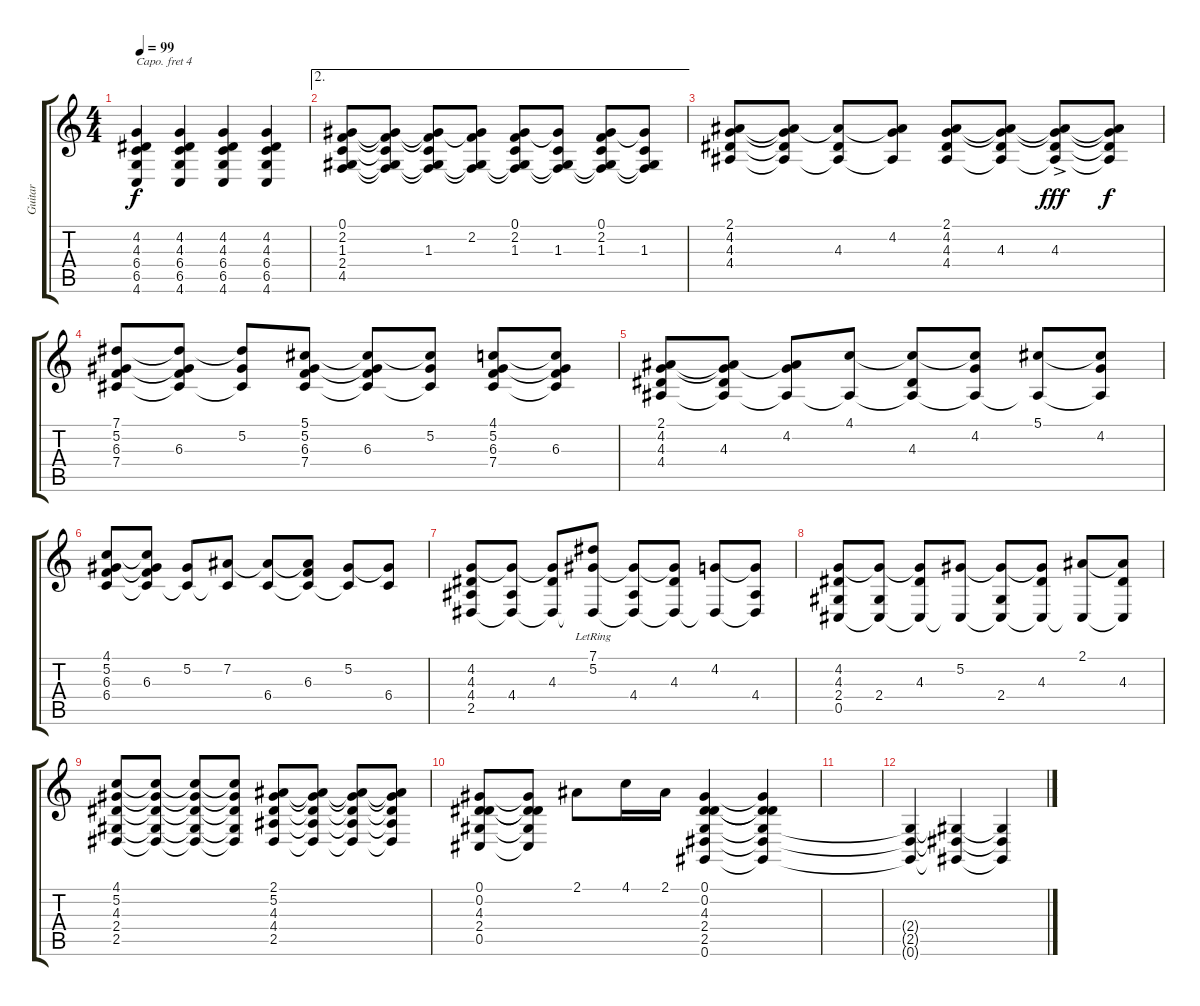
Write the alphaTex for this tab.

\track ("Guitar" "Guitar") {instrument brightacousticpiano}
\staff {score tabs}
\capo 4
\tuning (E4 B3 G3 D3 A2 E2) {hide}
\ts (4 4)
\tempo 99
\clef g2
\ks c
(4.2 4.3 6.4 6.5 4.6).4{dy f} (4.2 4.3 6.4 6.5 4.6).4 (4.2 4.3 6.4 6.5 4.6).4 (4.2 4.3 6.4 6.5 4.6).4 |
\ae 2
(0.1 2.2 1.3 2.4 4.5).8 (0.1{t} 2.2{t} 1.3{t} 2.4{t} 4.5{t}).8 (0.1{t} 2.2{t} 1.3 2.4{t} 4.5{t}).8 (0.1{t} 2.2 2.4{t} 4.5{t}).8 (0.1 2.2 1.3 2.4{t} 4.5{t}).8 (0.1{t} 1.3 2.4{t} 4.5{t}).8 (0.1 2.2 1.3 2.4{t} 4.5{t}).8 (0.1{t} 1.3 2.4{t} 4.5{t}).8 |
(2.1 4.2 4.3 4.4).8 (2.1{t} 4.2{t} 4.3{t} 4.4{t}).8 (2.1{t} 4.3 4.4{t}).8 (2.1{t} 4.2 4.4{t}).8 (2.1 4.2 4.3 4.4).8 (2.1{t} 4.2{t} 4.3 4.4{t}).8 (2.1{t} 4.2{t} 4.3{ac} 4.4{t}).8{dy fff} (2.1{t} 4.2{t} 4.3{t} 4.4{t}).8{dy f} |
(7.1 5.2 6.3 7.4).8 (7.1{t} 5.2{t} 6.3 7.4{t}).8 (7.1{t} 5.2 7.4{t}).8 (5.1 5.2 6.3 7.4).8 (5.1{t} 5.2{t} 6.3 7.4{t}).8 (5.1{t} 5.2 7.4{t}).8 (4.1 5.2 6.3 7.4).8 (4.1{t} 5.2{t} 6.3 7.4{t}).8 |
(2.1 4.2 4.3 4.4).8 (2.1{t} 4.2{t} 4.3 4.4{t}).8 (2.1{t} 4.2 4.4{t}).8 (4.1 4.4{t}).8 (4.1{t} 4.3 4.4{t}).8 (4.1{t} 4.2 4.4{t}).8 (5.1 4.4{t}).8 (5.1{t} 4.2 4.4{t}).8 |
(4.1 5.2 6.3 6.4).8 (4.1{t} 5.2{t} 6.3 6.4{t}).8 (5.2 6.4{t}).8 (7.2 6.4{t}).8 (7.2{t} 6.4).8 (7.2{t} 6.3 6.4{t}).8 (5.2 6.4{t}).8 (5.2{t} 6.4).8 |
(4.2 4.3 4.4 2.5).8 (4.2{t} 4.4 2.5{t}).8 (4.2{t} 4.3 2.5{t}).8 (7.1{lr} 5.2 2.5{t}).8 (5.2{t} 4.4 2.5{t}).8 (5.2{t} 4.3 2.5{t}).8 (4.2 2.5{t}).8 (4.2{t} 4.4 2.5{t}).8 |
(4.2 4.3 2.4 0.5).8 (4.2{t} 2.4 0.5{t}).8 (4.2{t} 4.3 0.5{t}).8 (5.2 0.5{t}).8 (5.2{t} 2.4 0.5{t}).8 (5.2{t} 4.3 0.5{t}).8 (2.1 0.5{t}).8 (2.1{t} 4.3 0.5{t}).8 |
(4.1 5.2 4.3 2.4 2.5).8 (4.1{t} 5.2{t} 4.3{t} 2.4{t} 2.5{t}).8 (4.1{t} 5.2{t} 4.3{t} 2.4{t} 2.5{t}).8 (4.1{t} 5.2{t} 4.3{t} 2.4{t} 2.5{t}).8 (2.1 5.2 4.3 4.4 2.5).8 (2.1{t} 5.2{t} 4.3{t} 4.4{t} 2.5{t}).8 (2.1{t} 5.2{t} 4.3{t} 4.4{t} 2.5{t}).8 (2.1{t} 5.2{t} 4.3{t} 4.4{t} 2.5{t}).8 |
(0.1 0.2 4.3 2.4 0.5).8 (0.1{t} 0.2{t} 4.3{t} 2.4{t} 0.5{t}).8 2.1.8 4.1.16 2.1.16 (0.1 0.2 4.3 2.4 2.5 0.6).4 (0.1{t} 0.2{t} 4.3{t} 2.4{t} 2.5{t} 0.6{t}).4 |
|
(2.4{t} 2.5{t} 0.6{t}).4 (2.4{t} 2.5{t} 0.6{t}).4 (2.4{t} 2.5{t} 0.6{t}).4
